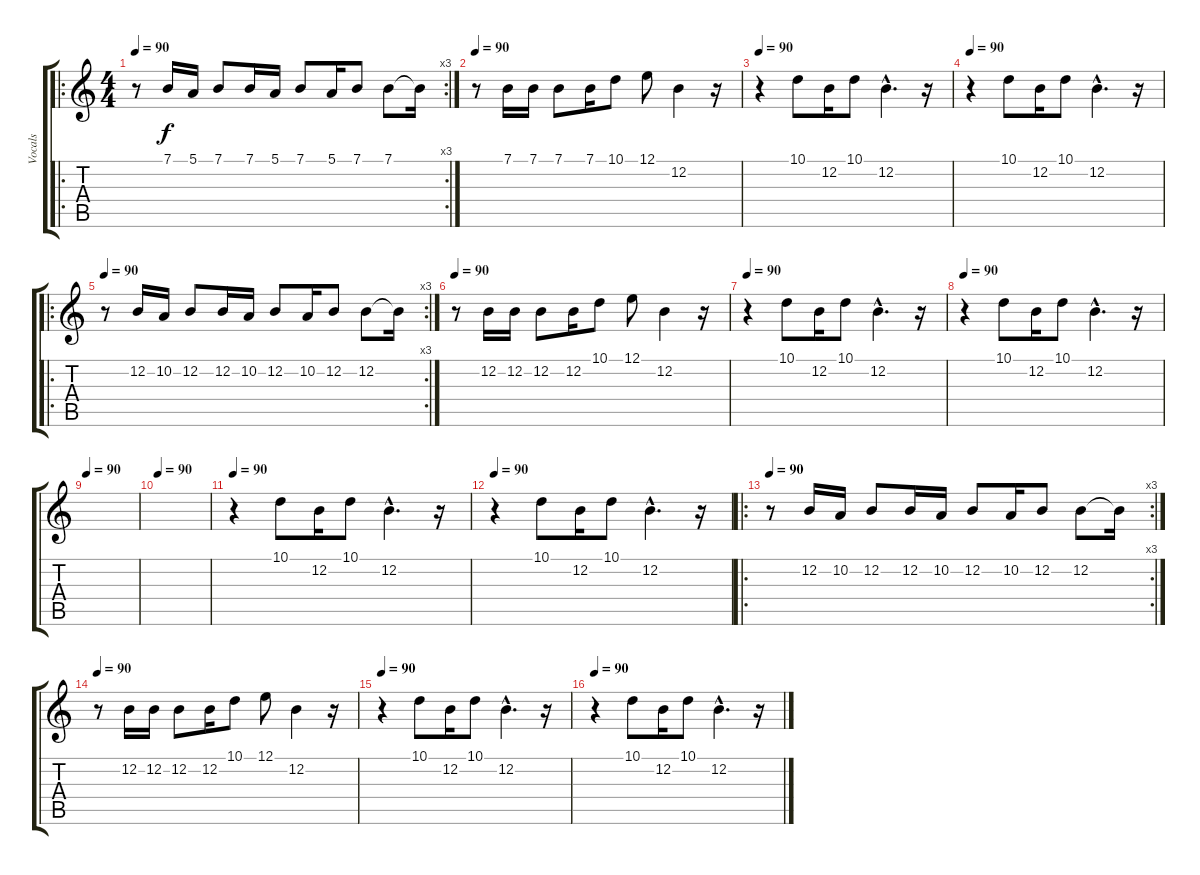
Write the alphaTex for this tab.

\track ("Vocals" "Vocals") {instrument trumpet}
\staff {score tabs}
\tuning (E4 B3 G3 D3 A2 E2) {hide}
\ro
\rc 3
\ts (4 4)
\tempo 90
\clef g2
\ks c
r.8{dy f} 7.1.16 5.1.16 7.1.8 7.1.16 5.1.16 7.1.8 5.1.16 7.1.8 7.1.8 7.1{t}.16 |
\tempo 90
r.8 7.1.16 7.1.16 7.1.8 7.1.16 10.1.8 12.1.8 12.2.4 r.16 |
\tempo 90
r.4 10.1.8 12.2.16 10.1.8 12.2{hac}.4{d} r.16 |
\tempo 90
r.4 10.1.8 12.2.16 10.1.8 12.2{hac}.4{d} r.16 |
\ro
\rc 3
\tempo 90
r.8 12.2.16 10.2.16 12.2.8 12.2.16 10.2.16 12.2.8 10.2.16 12.2.8 12.2.8 12.2{t}.16 |
\tempo 90
r.8 12.2.16 12.2.16 12.2.8 12.2.16 10.1.8 12.1.8 12.2.4 r.16 |
\tempo 90
r.4 10.1.8 12.2.16 10.1.8 12.2{hac}.4{d} r.16 |
\tempo 90
r.4 10.1.8 12.2.16 10.1.8 12.2{hac}.4{d} r.16 |
\tempo 90
|
\tempo 90
|
\tempo 90
r.4 10.1.8 12.2.16 10.1.8 12.2{hac}.4{d} r.16 |
\tempo 90
r.4 10.1.8 12.2.16 10.1.8 12.2{hac}.4{d} r.16 |
\ro
\rc 3
\tempo 90
r.8 12.2.16 10.2.16 12.2.8 12.2.16 10.2.16 12.2.8 10.2.16 12.2.8 12.2.8 12.2{t}.16 |
\tempo 90
r.8 12.2.16 12.2.16 12.2.8 12.2.16 10.1.8 12.1.8 12.2.4 r.16 |
\tempo 90
r.4 10.1.8 12.2.16 10.1.8 12.2{hac}.4{d} r.16 |
\tempo 90
r.4 10.1.8 12.2.16 10.1.8 12.2{hac}.4{d} r.16
